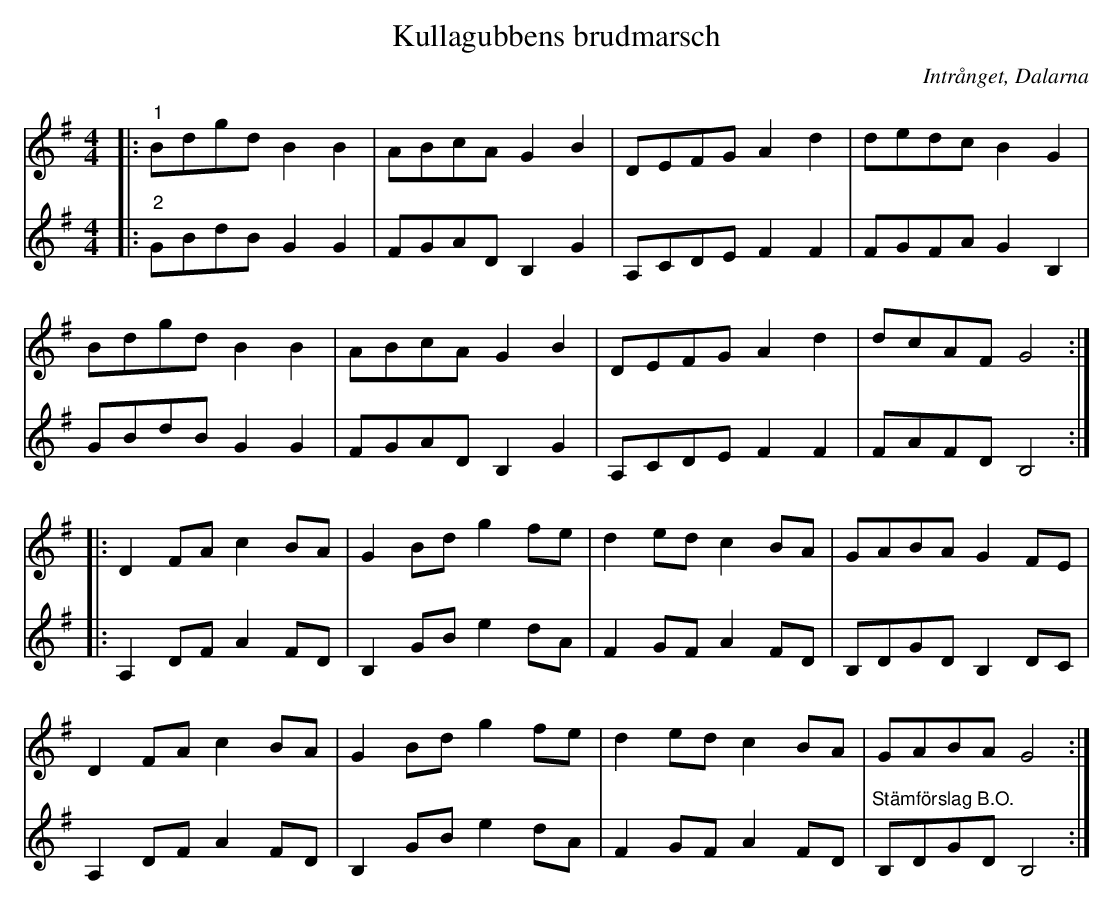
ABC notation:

X:1
T:Kullagubbens brudmarsch
O:Intrånget, Dalarna
L:1/8
M:4/4
K:G
V:1
|:"^1" Bdgd B2 B2 | ABcA G2 B2 | DEFG A2 d2 | dedc B2 G2 |
Bdgd B2 B2 | ABcA G2 B2 | DEFG A2 d2 | dcAF G4 ::
D2 FA c2 BA | G2 Bd g2 fe | d2 ed c2 BA | GABA G2 FE |
D2 FA c2 BA | G2 Bd g2 fe | d2 ed c2 BA | GABA G4 :|
V:2
|:"^2" GBdB G2 G2 | FGAD B,2 G2 | A,CDE F2 F2 | FGFA G2 B,2 |
GBdB G2 G2 | FGAD B,2 G2 | A,CDE F2 F2 | FAFD B,4 ::
A,2 DF A2 FD | B,2 GB e2 dA | F2 GF A2 FD | B,DGD B,2 DC |
 A,2 DF A2 FD | B,2 GB e2 dA | F2 GF A2 FD | "Stämförslag B.O." B,DGD B,4 :|
